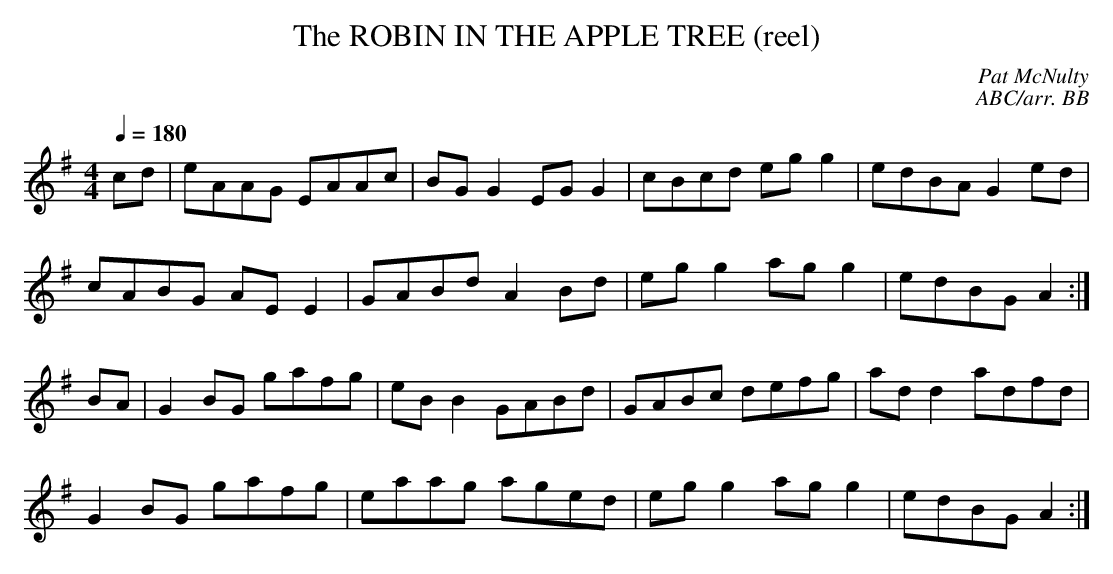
X:1
T:ROBIN IN THE APPLE TREE (reel), The
C:Pat McNulty
C:ABC/arr. BB
L:1/8
M:4/4
Q:1/4=180
K:Ador
cd|eAAG EAAc|BGG2 EGG2|cBcd egg2|edBA G2 ed|
cABG AEE2|GABd A2Bd|egg2 agg2|edBG A2:|
BA|G2BG gafg|eBB2 GABd|GABc defg|add2 adfd|
G2 BG gafg|eaag aged|egg2 agg2|edBG A2:|
